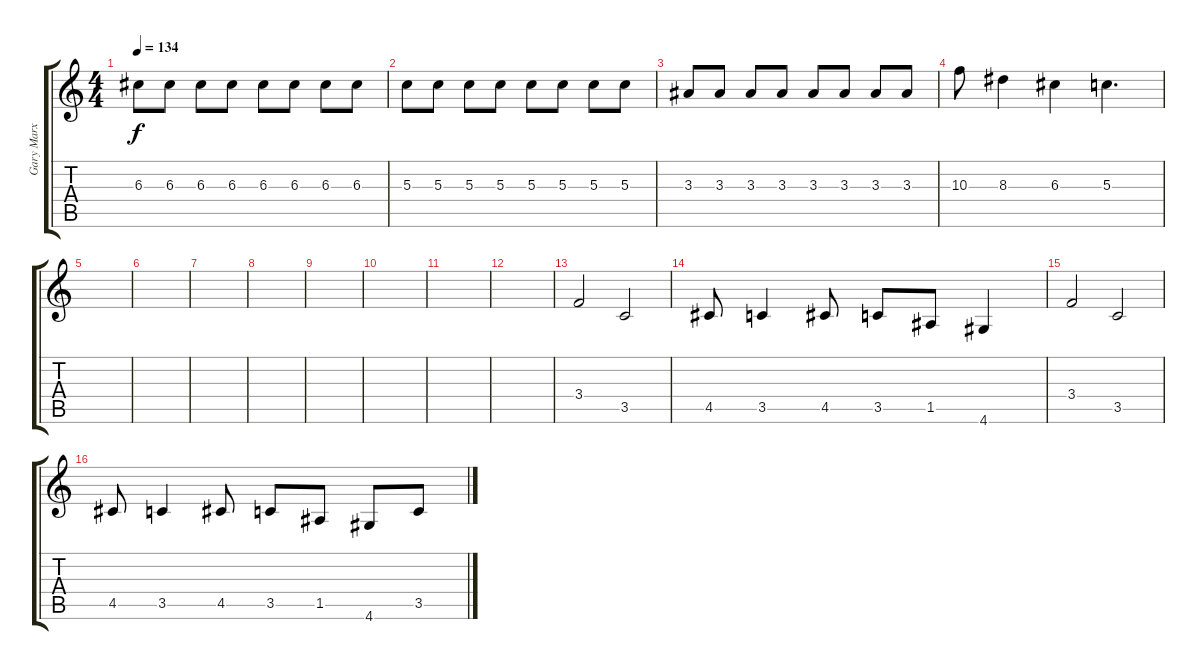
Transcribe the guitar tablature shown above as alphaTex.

\track ("Gary Marx" "Gary Marx") {instrument electricguitarclean}
\staff {score tabs}
\tuning (E4 B3 G3 D3 A2 E2) {hide}
\ts (4 4)
\tempo 134
\clef g2
\ks c
6.3.8{dy f} 6.3.8 6.3.8 6.3.8 6.3.8 6.3.8 6.3.8 6.3.8 |
5.3.8 5.3.8 5.3.8 5.3.8 5.3.8 5.3.8 5.3.8 5.3.8 |
3.3.8 3.3.8 3.3.8 3.3.8 3.3.8 3.3.8 3.3.8 3.3.8 |
10.3.8 8.3.4 6.3.4 5.3.4{d} |
|
|
|
|
|
|
|
|
3.4.2 3.5.2 |
4.5.8 3.5.4 4.5.8 3.5.8 1.5.8 4.6.4 |
3.4.2 3.5.2 |
4.5.8 3.5.4 4.5.8 3.5.8 1.5.8 4.6.8 3.5.8
